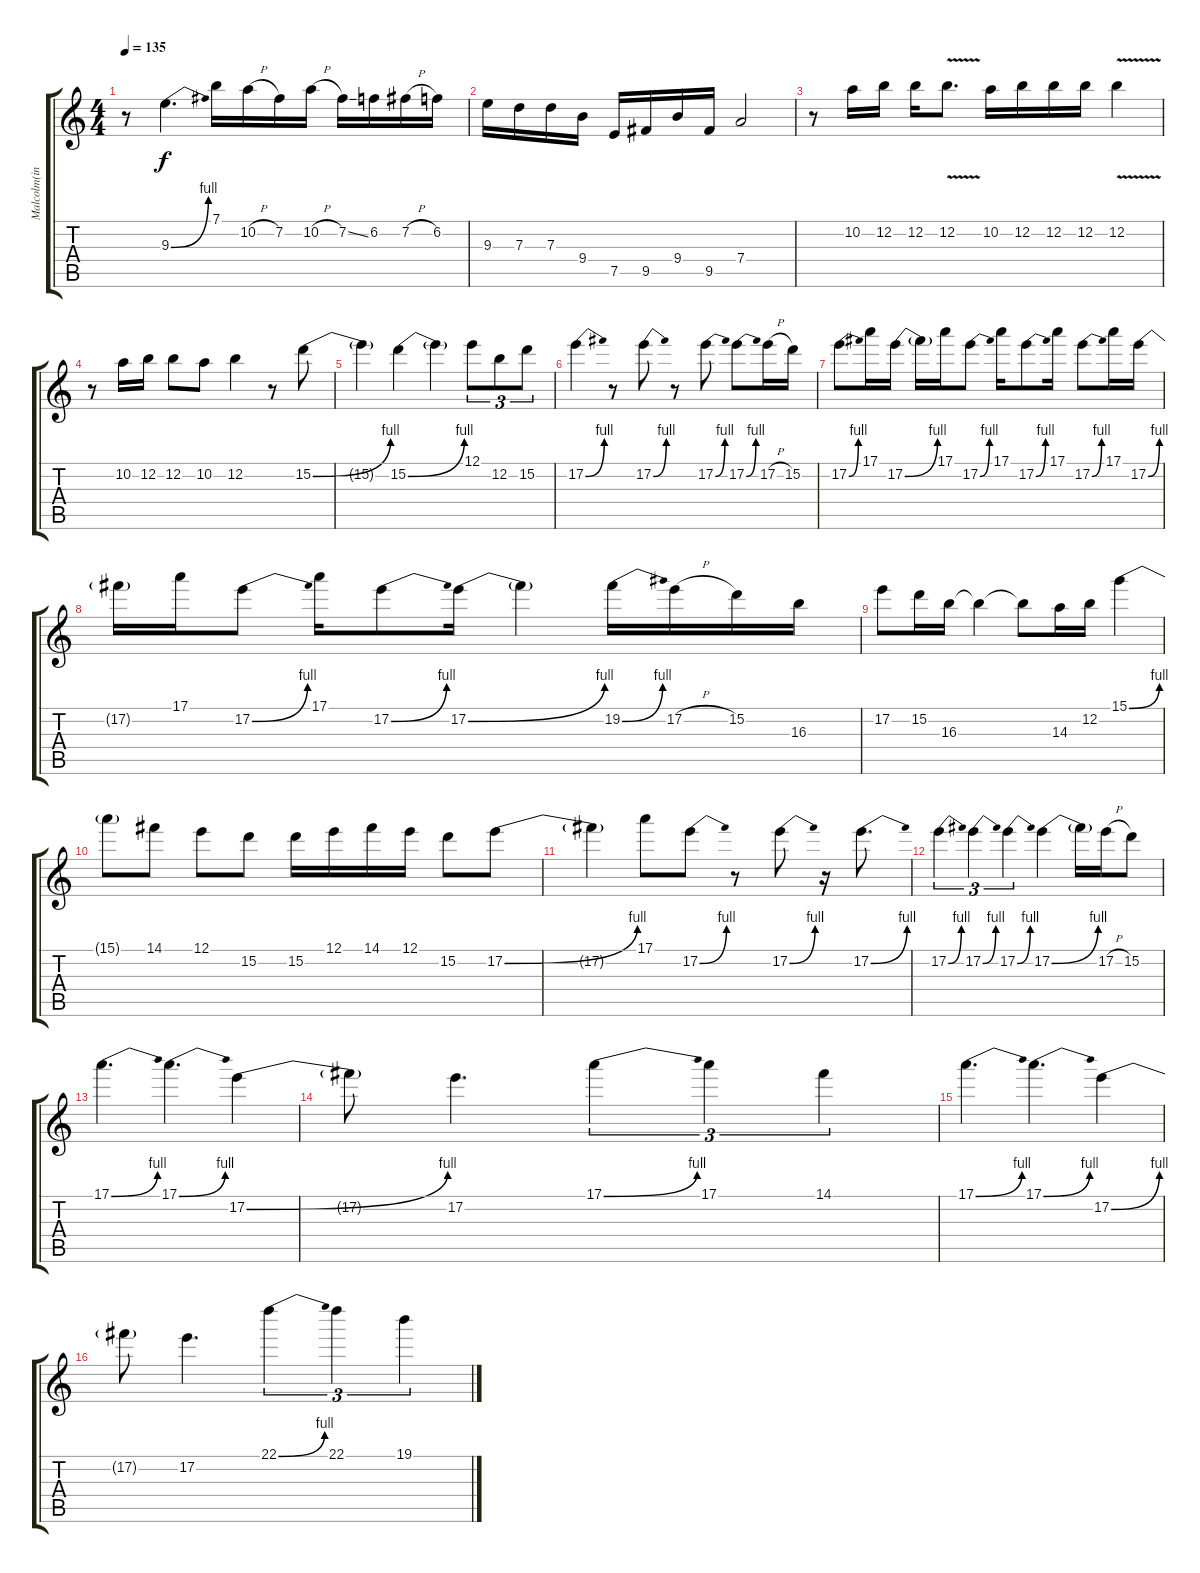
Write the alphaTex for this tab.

\track ("Malcolm(intro)/Angus" "Malcolm(in") {instrument overdrivenguitar}
\staff {score tabs}
\tuning (E4 B3 G3 D3 A2 E2) {hide}
\ts (4 4)
\tempo 135
\clef g2
\ks c
r.8{dy f} 9.3{be (bend 0 0 60 4)}.4{d} 7.1.16 10.2{h}.16 7.2.16 10.2{h}.16 7.2{ss}.16 6.2.16 7.2{h}.16 6.2.16 |
9.3.16 7.3.16 7.3.16 9.4.16 7.5.16 9.5.16 9.4.16 9.5.16 7.4.2 |
r.8 10.2.16 12.2.16 12.2.16 12.2{v}.8{d} 10.2.16 12.2.16 12.2.16 12.2.16 12.2{v}.4 |
r.8 10.2.16 12.2.16 12.2.8 10.2.8 12.2.4 r.8 15.2{be (bend 0 0 60 4)}.8 |
15.2{t}.4 15.2{be (bend 0 0 60 4)}.4 15.2{t}.4 12.1.8{tu (3 2)} 12.2.8{tu (3 2)} 15.2.8{tu (3 2)} |
17.2{be (bend 0 0 60 4)}.4 r.8 17.2{be (bend 0 0 60 4)}.8 r.8 17.2{be (bend 0 0 60 4)}.8 17.2{be (bend 0 0 60 4)}.8 17.2{h}.16 15.2.16 |
17.2{be (bend 0 0 60 4)}.8 17.1.16 17.2{be (bend 0 0 60 4)}.16 17.2{t}.16 17.1.16 17.2{be (bend 0 0 60 4)}.8 17.1.16 17.2{be (bend 0 0 60 4)}.8 17.1.16 17.2{be (bend 0 0 60 4)}.8 17.1.16 17.2{be (bend 0 0 60 4)}.16 |
17.2{t}.16 17.1.16 17.2{be (bend 0 0 60 4)}.8 17.1.16 17.2{be (bend 0 0 60 4)}.8 17.2{be (bend 0 0 60 4)}.16 17.2{t}.4 19.2{be (bend 0 0 60 4)}.16 17.2{h}.16 15.2.16 16.3.16 |
17.2.8 15.2.16 16.3.16 16.3{t}.4 16.3{t}.8 14.3.16 12.2.16 15.1{be (bend 0 0 60 4)}.4 |
15.1{t}.8 14.1.8 12.1.8 15.2.8 15.2.16 12.1.16 14.1.16 12.1.16 15.2.8 17.2{be (bend 0 0 60 4)}.8 |
17.2{t}.4 17.1.8 17.2{be (bend 0 0 60 4)}.8 r.8 17.2{be (bend 0 0 60 4)}.8 r.16 17.2{be (bend 0 0 60 4)}.8{d} |
17.2{be (bend 0 0 60 4)}.4{tu (3 2)} 17.2{be (bend 0 0 60 4)}.4{tu (3 2)} 17.2{be (bend 0 0 60 4)}.4{tu (3 2)} 17.2{be (bend 0 0 60 4)}.4 17.2{t}.16 17.2{h}.16 15.2.8 |
17.1{be (bend 0 0 60 4)}.4{d} 17.1{be (bend 0 0 60 4)}.4{d} 17.2{be (bend 0 0 60 4)}.4 |
17.2{t}.8 17.2.4{d} 17.1{be (bend 0 0 60 4)}.4{tu (3 2)} 17.1.4{tu (3 2)} 14.1.4{tu (3 2)} |
17.1{be (bend 0 0 60 4)}.4{d} 17.1{be (bend 0 0 60 4)}.4{d} 17.2{be (bend 0 0 60 4)}.4 |
17.2{t}.8 17.2.4{d} 22.1{be (bend 0 0 60 4)}.4{tu (3 2)} 22.1.4{tu (3 2)} 19.1.4{tu (3 2)}
